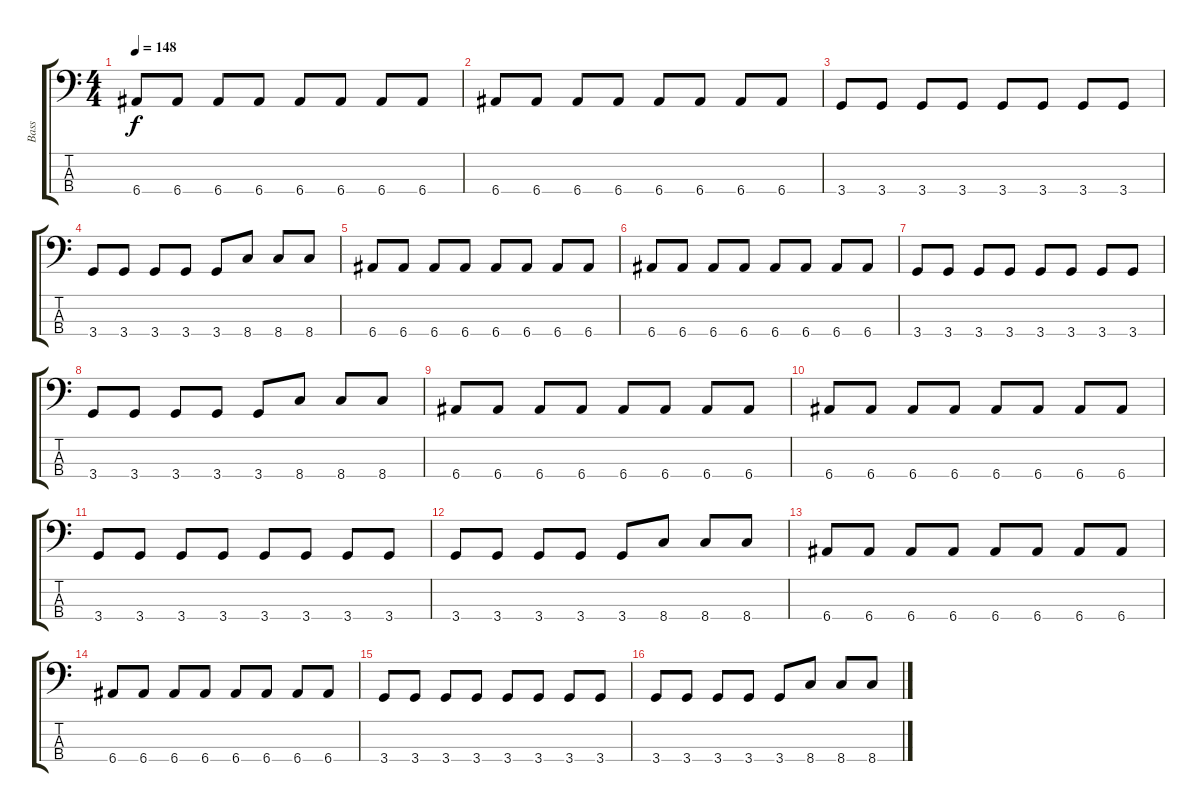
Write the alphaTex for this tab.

\track ("Bass" "Bass") {instrument electricbassfinger}
\staff {score tabs}
\tuning (G2 D2 A1 E1) {hide}
\ts (4 4)
\tempo 148
\clef f4
\ks c
6.4.8{dy f} 6.4.8 6.4.8 6.4.8 6.4.8 6.4.8 6.4.8 6.4.8 |
6.4.8 6.4.8 6.4.8 6.4.8 6.4.8 6.4.8 6.4.8 6.4.8 |
3.4.8 3.4.8 3.4.8 3.4.8 3.4.8 3.4.8 3.4.8 3.4.8 |
3.4.8 3.4.8 3.4.8 3.4.8 3.4.8 8.4.8 8.4.8 8.4.8 |
6.4.8 6.4.8 6.4.8 6.4.8 6.4.8 6.4.8 6.4.8 6.4.8 |
6.4.8 6.4.8 6.4.8 6.4.8 6.4.8 6.4.8 6.4.8 6.4.8 |
3.4.8 3.4.8 3.4.8 3.4.8 3.4.8 3.4.8 3.4.8 3.4.8 |
3.4.8 3.4.8 3.4.8 3.4.8 3.4.8 8.4.8 8.4.8 8.4.8 |
6.4.8 6.4.8 6.4.8 6.4.8 6.4.8 6.4.8 6.4.8 6.4.8 |
6.4.8 6.4.8 6.4.8 6.4.8 6.4.8 6.4.8 6.4.8 6.4.8 |
3.4.8 3.4.8 3.4.8 3.4.8 3.4.8 3.4.8 3.4.8 3.4.8 |
3.4.8 3.4.8 3.4.8 3.4.8 3.4.8 8.4.8 8.4.8 8.4.8 |
6.4.8 6.4.8 6.4.8 6.4.8 6.4.8 6.4.8 6.4.8 6.4.8 |
6.4.8 6.4.8 6.4.8 6.4.8 6.4.8 6.4.8 6.4.8 6.4.8 |
3.4.8 3.4.8 3.4.8 3.4.8 3.4.8 3.4.8 3.4.8 3.4.8 |
3.4.8 3.4.8 3.4.8 3.4.8 3.4.8 8.4.8 8.4.8 8.4.8
